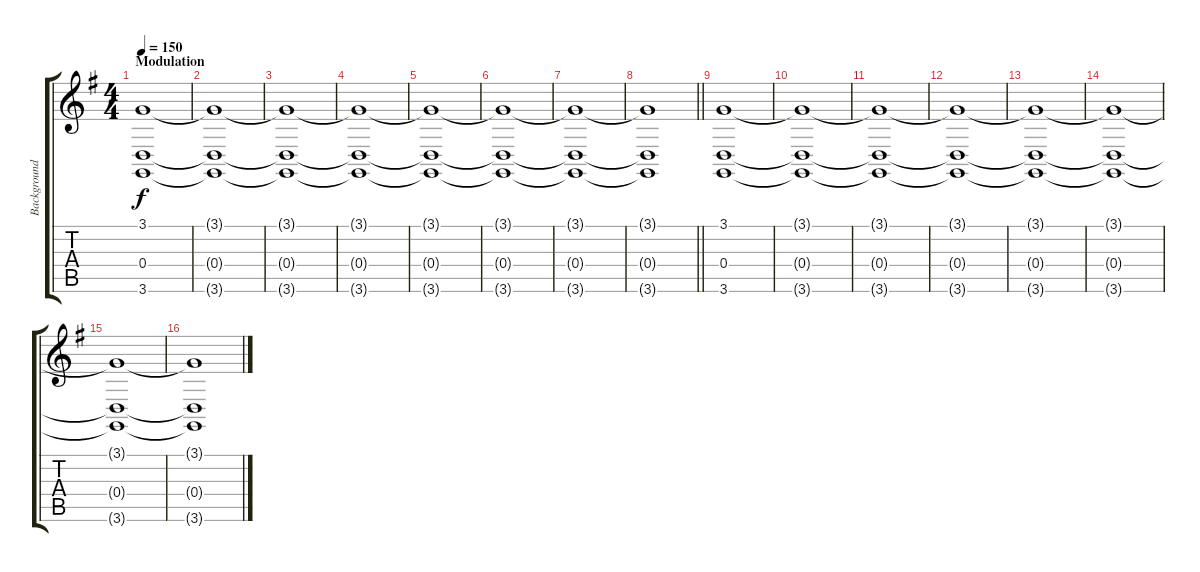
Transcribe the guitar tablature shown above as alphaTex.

\track ("Background" "Background") {instrument pad2warm}
\staff {score tabs}
\tuning (E4 B3 G3 D3 A2 E2) {hide}
\ts (4 4)
\section ("" "Modulation")
\tempo 150
\clef g2
\ks eminor
(3.1 0.4 3.6).1{dy f} |
(3.1{t} 0.4{t} 3.6{t}).1 |
(3.1{t} 0.4{t} 3.6{t}).1 |
(3.1{t} 0.4{t} 3.6{t}).1 |
(3.1{t} 0.4{t} 3.6{t}).1 |
(3.1{t} 0.4{t} 3.6{t}).1 |
(3.1{t} 0.4{t} 3.6{t}).1 |
\barLineRight lightlight
(3.1{t} 0.4{t} 3.6{t}).1 |
\section ("" "")
(3.1 0.4 3.6).1 |
(3.1{t} 0.4{t} 3.6{t}).1 |
(3.1{t} 0.4{t} 3.6{t}).1 |
(3.1{t} 0.4{t} 3.6{t}).1 |
(3.1{t} 0.4{t} 3.6{t}).1 |
(3.1{t} 0.4{t} 3.6{t}).1 |
(3.1{t} 0.4{t} 3.6{t}).1 |
(3.1{t} 0.4{t} 3.6{t}).1
